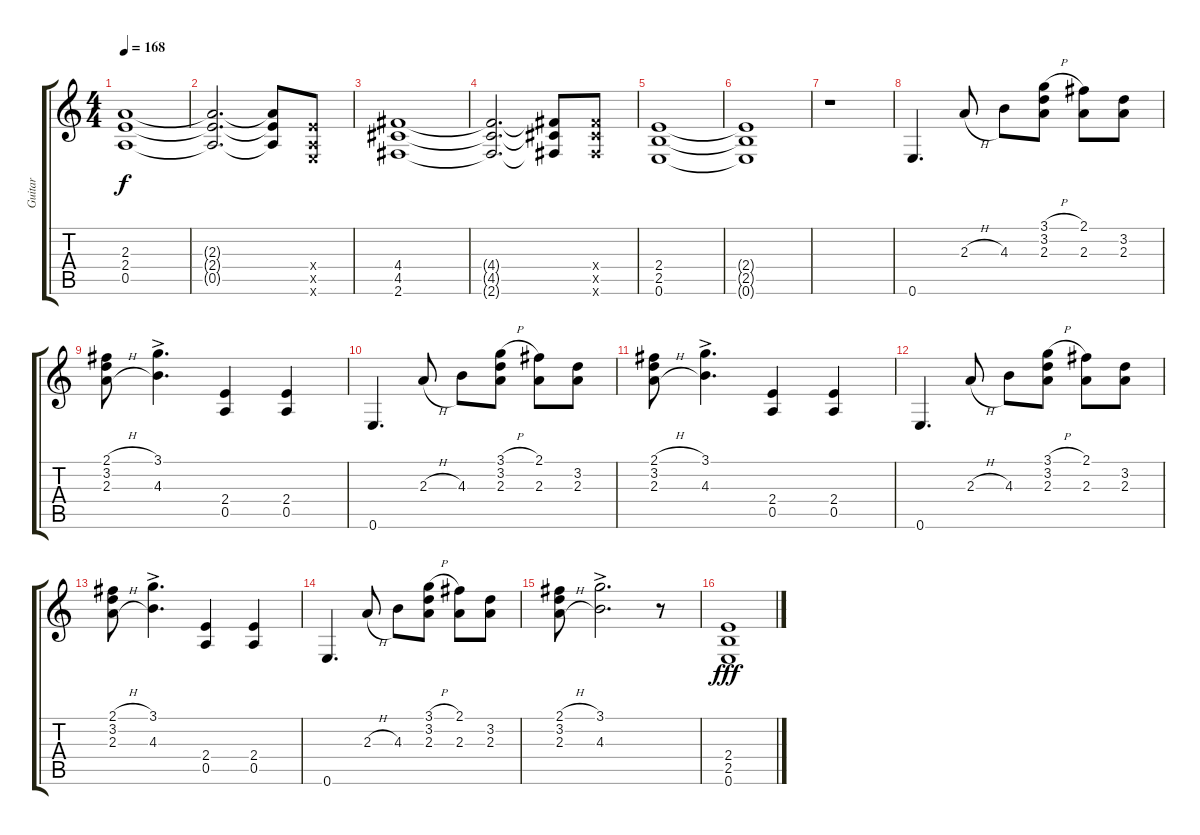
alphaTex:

\track ("Guitar" "Guitar") {instrument distortionguitar}
\staff {score tabs}
\tuning (E4 B3 G3 D3 A2 E2) {hide}
\ts (4 4)
\tempo 168
\clef g2
\ks c
(2.3 2.4 0.5).1{dy f} |
(2.3{t} 2.4{t} 0.5{t}).2{d} (2.3{t} 2.4{t} 0.5{t}).8 (2.4{x} 0.5{x} 0.6{x}).8 |
(4.4 4.5 2.6).1 |
(4.4{t} 4.5{t} 2.6{t}).2{d} (4.4{t} 4.5{t} 2.6{t}).8 (4.4{x} 4.5{x} 2.6{x}).8 |
(2.4 2.5 0.6).1 |
(2.4{t} 2.5{t} 0.6{t}).1 |
r.1 |
0.6.4{d} 2.3{h}.8 4.3.8 (3.1{h} 3.2 2.3).8 (2.1 2.3).8 (3.2 2.3).8 |
(2.1{h} 3.2 2.3{h}).8 (3.1{ac} 4.3{ac}).4{d} (2.4 0.5).4 (2.4 0.5).4 |
0.6.4{d} 2.3{h}.8 4.3.8 (3.1{h} 3.2 2.3).8 (2.1 2.3).8 (3.2 2.3).8 |
(2.1{h} 3.2 2.3{h}).8 (3.1{ac} 4.3{ac}).4{d} (2.4 0.5).4 (2.4 0.5).4 |
0.6.4{d} 2.3{h}.8 4.3.8 (3.1{h} 3.2 2.3).8 (2.1 2.3).8 (3.2 2.3).8 |
(2.1{h} 3.2 2.3{h}).8 (3.1{ac} 4.3{ac}).4{d} (2.4 0.5).4 (2.4 0.5).4 |
0.6.4{d} 2.3{h}.8 4.3.8 (3.1{h} 3.2 2.3).8 (2.1 2.3).8 (3.2 2.3).8 |
(2.1{h} 3.2 2.3{h}).8 (3.1{ac} 4.3{ac}).2{d} r.8 |
(2.4 2.5 0.6).1{dy fff}
